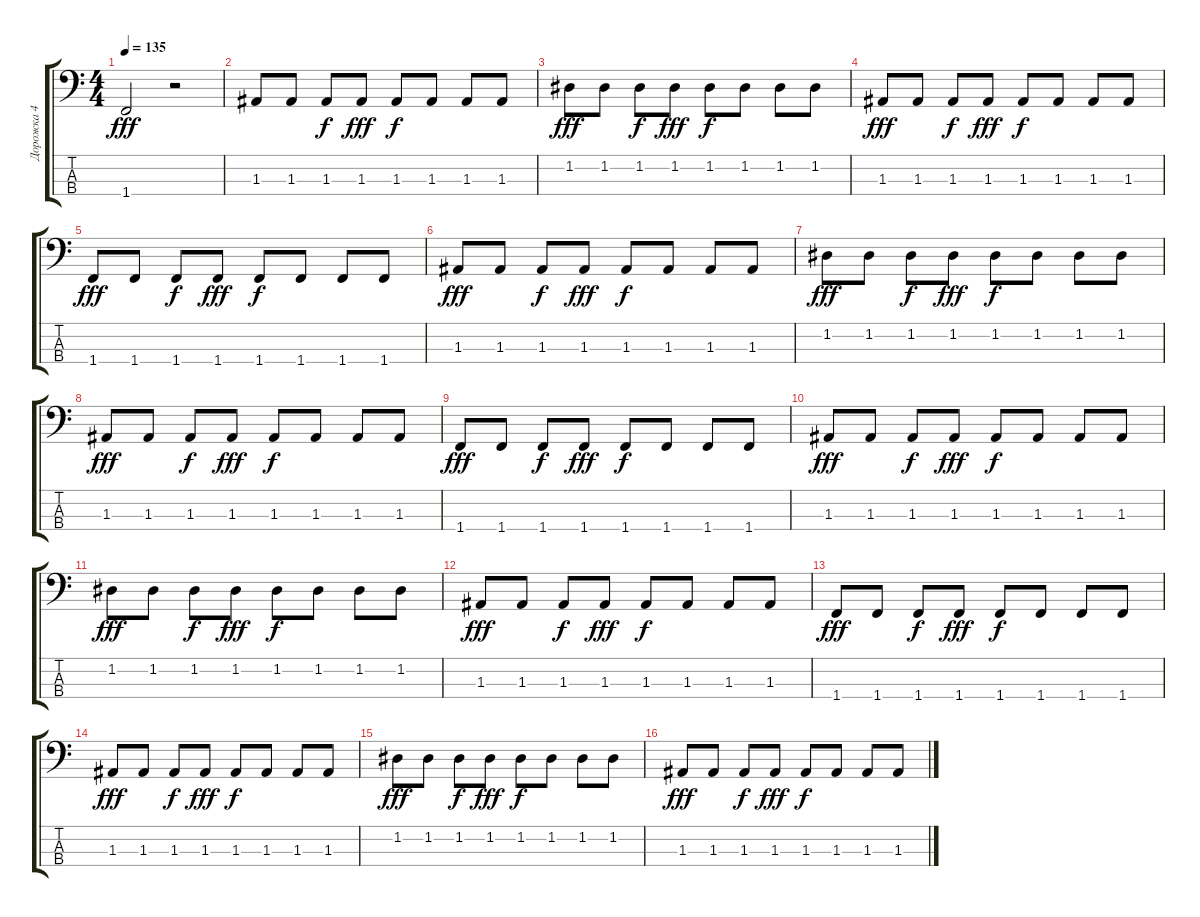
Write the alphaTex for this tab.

\track ("Дорожка 4" "Дорожка 4") {instrument slapbass2}
\staff {score tabs}
\tuning (G2 D2 A1 E1) {hide}
\ts (4 4)
\tempo 135
\clef f4
\ks c
1.4.2{dy fff} r.2 |
1.3.8 1.3.8 1.3.8{dy f} 1.3.8{dy fff} 1.3.8{dy f} 1.3.8 1.3.8 1.3.8 |
1.2.8{dy fff} 1.2.8 1.2.8{dy f} 1.2.8{dy fff} 1.2.8{dy f} 1.2.8 1.2.8 1.2.8 |
1.3.8{dy fff} 1.3.8 1.3.8{dy f} 1.3.8{dy fff} 1.3.8{dy f} 1.3.8 1.3.8 1.3.8 |
1.4.8{dy fff} 1.4.8 1.4.8{dy f} 1.4.8{dy fff} 1.4.8{dy f} 1.4.8 1.4.8 1.4.8 |
1.3.8{dy fff} 1.3.8 1.3.8{dy f} 1.3.8{dy fff} 1.3.8{dy f} 1.3.8 1.3.8 1.3.8 |
1.2.8{dy fff} 1.2.8 1.2.8{dy f} 1.2.8{dy fff} 1.2.8{dy f} 1.2.8 1.2.8 1.2.8 |
1.3.8{dy fff} 1.3.8 1.3.8{dy f} 1.3.8{dy fff} 1.3.8{dy f} 1.3.8 1.3.8 1.3.8 |
1.4.8{dy fff} 1.4.8 1.4.8{dy f} 1.4.8{dy fff} 1.4.8{dy f} 1.4.8 1.4.8 1.4.8 |
1.3.8{dy fff} 1.3.8 1.3.8{dy f} 1.3.8{dy fff} 1.3.8{dy f} 1.3.8 1.3.8 1.3.8 |
1.2.8{dy fff} 1.2.8 1.2.8{dy f} 1.2.8{dy fff} 1.2.8{dy f} 1.2.8 1.2.8 1.2.8 |
1.3.8{dy fff} 1.3.8 1.3.8{dy f} 1.3.8{dy fff} 1.3.8{dy f} 1.3.8 1.3.8 1.3.8 |
1.4.8{dy fff} 1.4.8 1.4.8{dy f} 1.4.8{dy fff} 1.4.8{dy f} 1.4.8 1.4.8 1.4.8 |
1.3.8{dy fff} 1.3.8 1.3.8{dy f} 1.3.8{dy fff} 1.3.8{dy f} 1.3.8 1.3.8 1.3.8 |
1.2.8{dy fff} 1.2.8 1.2.8{dy f} 1.2.8{dy fff} 1.2.8{dy f} 1.2.8 1.2.8 1.2.8 |
1.3.8{dy fff} 1.3.8 1.3.8{dy f} 1.3.8{dy fff} 1.3.8{dy f} 1.3.8 1.3.8 1.3.8
